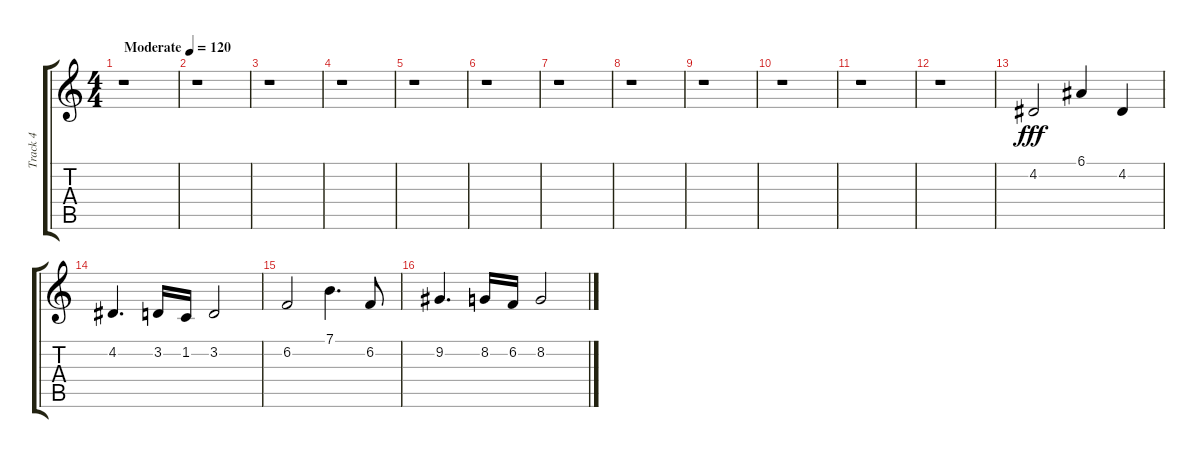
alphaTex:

\track ("Track 4" "Track 4") {instrument stringensemble2}
\staff {score tabs}
\tuning (E4 B3 G3 D3 A2 E2) {hide}
\ts (4 4)
\tempo (120 "Moderate")
\clef g2
\ks c
r.1{dy fff instrument stringensemble2} |
r.1 |
r.1 |
r.1 |
r.1 |
r.1 |
r.1 |
r.1 |
r.1 |
r.1 |
r.1 |
r.1 |
4.2.2 6.1.4 4.2.4 |
4.2.4{d} 3.2.16 1.2.16 3.2.2 |
6.2.2 7.1.4{d} 6.2.8 |
9.2.4{d} 8.2.16 6.2.16 8.2.2
